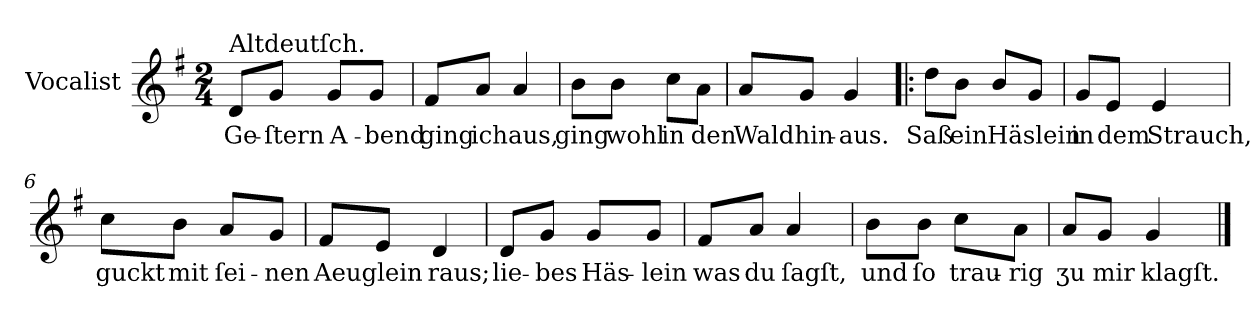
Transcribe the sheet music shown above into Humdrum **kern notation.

**kern	**text
*part1	*part1
*staff1	*staff1
*I"Vocalist	*
*k[f#]	*
*G:	*
*M2/4	*
=	=
!LO:TX:a:t=Altdeutſch.	!
8dL	Ge-
8gJ	-ſtern
8gL	A-
8gJ	-bend
=1	=1
8f#L	ging
8aJ	ich
4a	aus,
=2	=2
8bL	ging
8bJ	wohl
8ccL	in
8aJ	den
=3	=3
8aL	Wald
8gJ	hin-
4g	-aus.
=4!|:	=4!|:
8ddL	Saß
8bJ	ein
8bL	Häslein
8gJ	.
=5	=5
8gL	in
8eJ	dem
4e	Strauch,
=6	=6
8ccL	guckt
8bJ	mit
8aL	ſei-
8gJ	-nen
=7	=7
8f#L	Aeuglein
8eJ	.
4d	raus;
=8	=8
8dL	lie-
8gJ	-bes
8gL	Häs-
8gJ	-lein
=9	=9
8f#L	was
8aJ	du
4a	ſagſt,
=10	=10
8bL	und
8bJ	ſo
8ccL	trau-
8aJ	-rig
=11	=11
8aL	ʒu
8gJ	mir
4g	klagſt.
==	==
*-	*-
